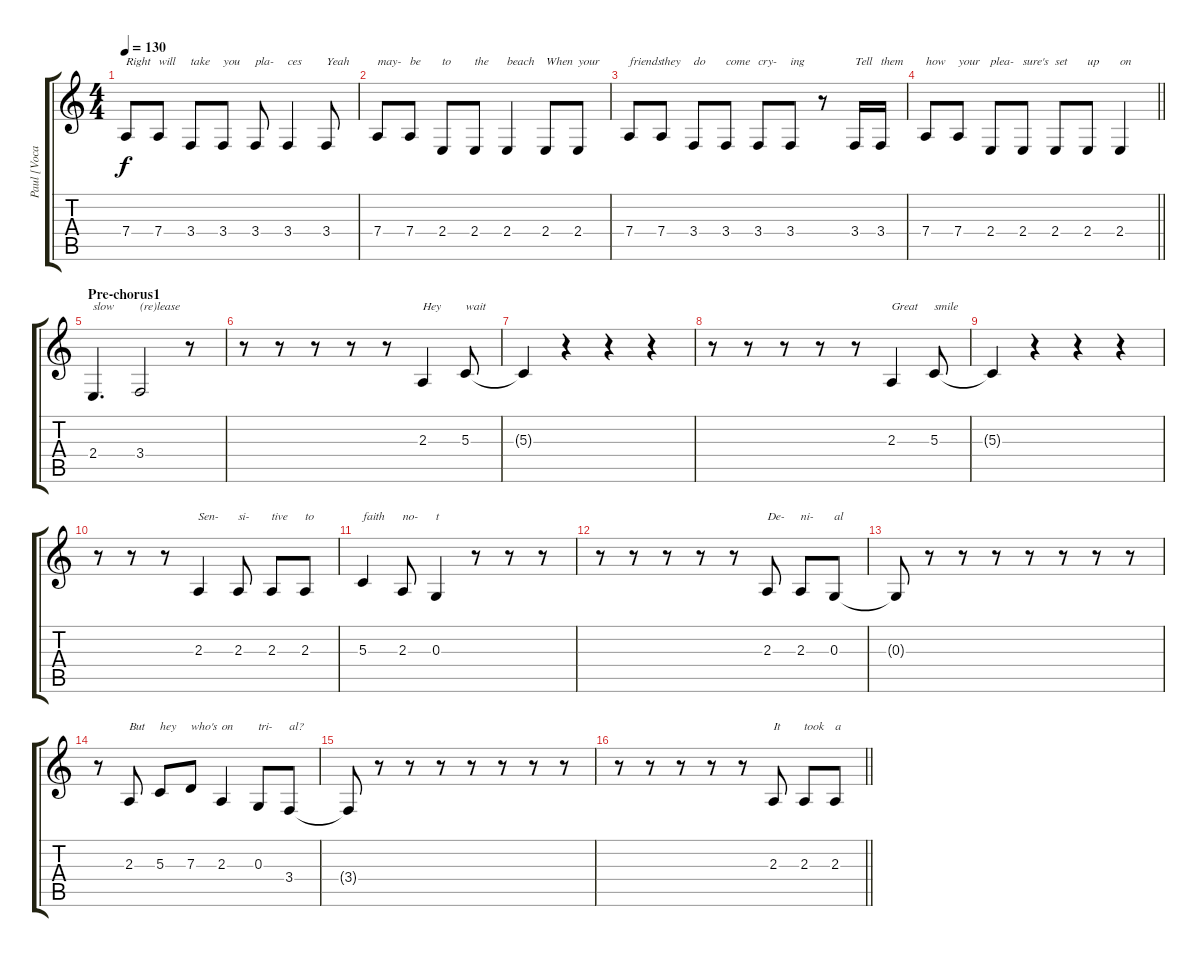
\track ("Paul [Vocals]" "Paul [Voca") {instrument baritonesax}
\staff {score tabs}
\tuning (E4 B3 G3 D3 A2 E2) {hide}
\ts (4 4)
\tempo 130
\clef g2
\ks c
7.4.8{txt "Right" dy f} 7.4.8{txt "will"} 3.4.8{txt "take"} 3.4.8{txt "you"} 3.4.8{txt "pla-"} 3.4.4{txt "ces"} 3.4.8{txt "Yeah"} |
7.4.8{txt "may-"} 7.4.8{txt "be"} 2.4.8{txt "to"} 2.4.8{txt "the"} 2.4.4{txt "beach"} 2.4.8{txt "When"} 2.4.8{txt "your"} |
7.4.8{txt "friends"} 7.4.8{txt "they"} 3.4.8{txt "do"} 3.4.8{txt "come"} 3.4.8{txt "cry-"} 3.4.8{txt "ing"} r.8 3.4.16{txt "Tell"} 3.4.16{txt "them"} |
\barLineRight lightlight
7.4.8{txt "how"} 7.4.8{txt "your"} 2.4.8{txt "plea-"} 2.4.8{txt "sure's"} 2.4.8{txt "set"} 2.4.8{txt "up"} 2.4.4{txt "on"} |
\section ("" "Pre-chorus1")
2.4.4{d txt "slow"} 3.4.2{txt "(re)lease"} r.8 |
r.8 r.8 r.8 r.8 r.8 2.3.4{txt "Hey"} 5.3.8{txt "wait"} |
5.3{t}.4 r.4 r.4 r.4 |
r.8 r.8 r.8 r.8 r.8 2.3.4{txt "Great"} 5.3.8{txt "smile"} |
5.3{t}.4 r.4 r.4 r.4 |
r.8 r.8 r.8 2.3.4{txt "Sen-"} 2.3.8{txt "si-"} 2.3.8{txt "tive"} 2.3.8{txt "to"} |
5.3.4{txt "faith"} 2.3.8{txt "no-"} 0.3.4{txt "t"} r.8 r.8 r.8 |
r.8 r.8 r.8 r.8 r.8 2.3.8{txt "De-"} 2.3.8{txt "ni-"} 0.3.8{txt "al"} |
0.3{t}.8 r.8 r.8 r.8 r.8 r.8 r.8 r.8 |
r.8 2.3.8{txt "But"} 5.3.8{txt "hey"} 7.3.8{txt "who's"} 2.3.4{txt "on"} 0.3.8{txt "tri-"} 3.4.8{txt "al?"} |
3.4{t}.8 r.8 r.8 r.8 r.8 r.8 r.8 r.8 |
\barLineRight lightlight
r.8 r.8 r.8 r.8 r.8 2.3.8{txt "It"} 2.3.8{txt "took"} 2.3.8{txt "a"}
